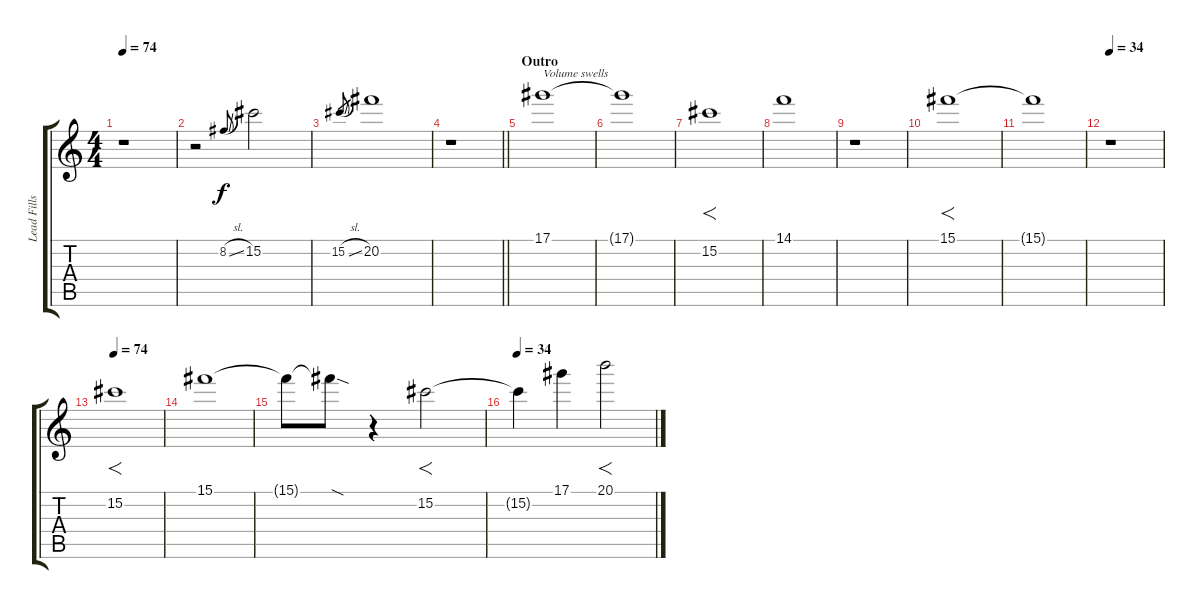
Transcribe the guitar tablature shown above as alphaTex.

\track ("Lead Fills (Overdrive)" "Lead Fills") {instrument overdrivenguitar}
\staff {score tabs}
\tuning (Eb4 Bb3 Gb3 Db3 Ab2 Eb2) {hide}
\ts (4 4)
\tempo 74
\clef g2
\ks c
r.1{dy f} |
r.2{volume 0 balance 8} 8.2{sl}.8{gr onbeat} 15.2.2 |
15.2{sl}.8{gr} 20.2.1 |
\barLineRight lightlight
r.1 |
\section ("" "Outro")
17.1.1{txt "Volume swells" volume 4} |
17.1{t}.1 |
15.2.1{f} |
14.1.1 |
r.1 |
15.1.1{f} |
15.1{t}.1 |
\tempo 34
r.1 |
\tempo 74
15.2.1{f} |
15.1.1 |
15.1{t}.8 15.1{sod t}.8 r.4 15.2.2{f} |
\tempo 34
15.2{t}.4 17.1.4 20.1.2{f}
